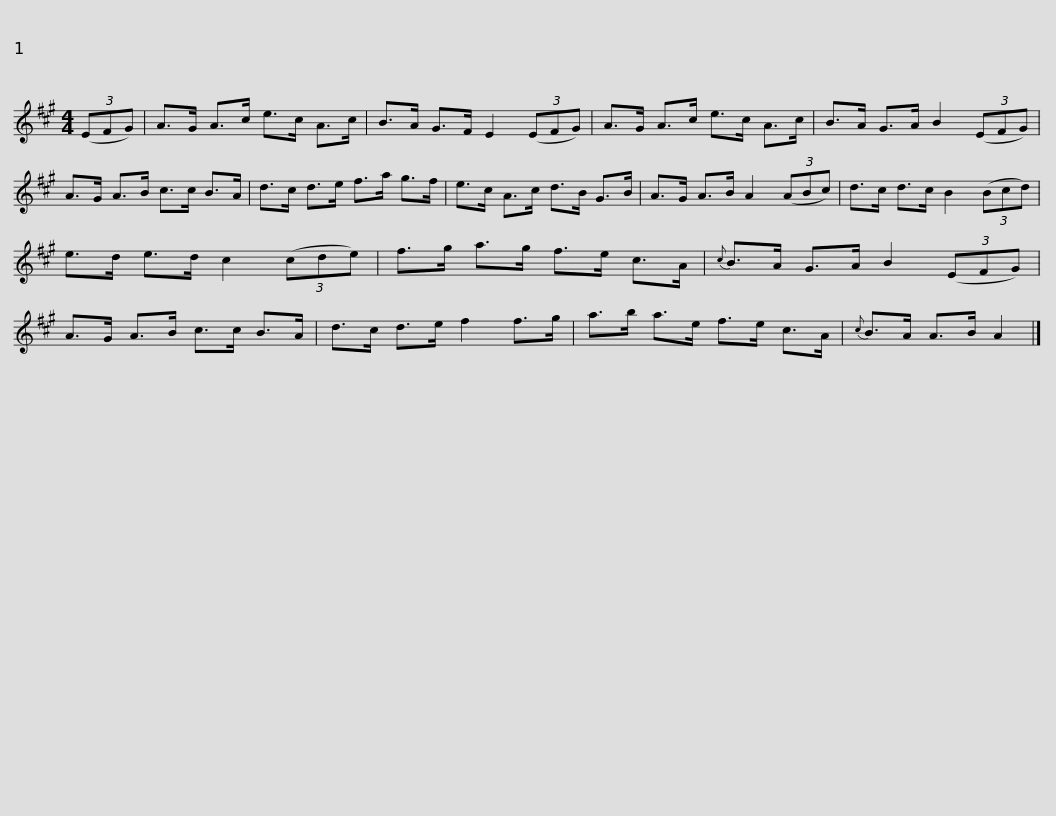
X:1
L:1/8
M:4/4
I:linebreak $
K:A
V:1 treble
V:1
 (3(EFG) | A>G A>c e>c A>c | B>A G>F E2 (3(EFG) | A>G A>c e>c A>c | B>A G>A B2 (3(EFG) |$ %5
 A>G A>B c>c B>A | d>c d>e f>a g>f | e>c A>c d>B G>B | A>G A>B A2 (3(ABc) |$ d>c d>c B2 (3(Bcd) | %10
 e>d e>d c2 (3(cde) | f>g a>g f>e c>A |{c} B>A G>A B2 (3(EFG) |$ A>G A>B c>c B>A | d>c d>e f2 f>g | %15
 a>b a>e f>e c>A |{c} B>A A>B A2 |] %17
